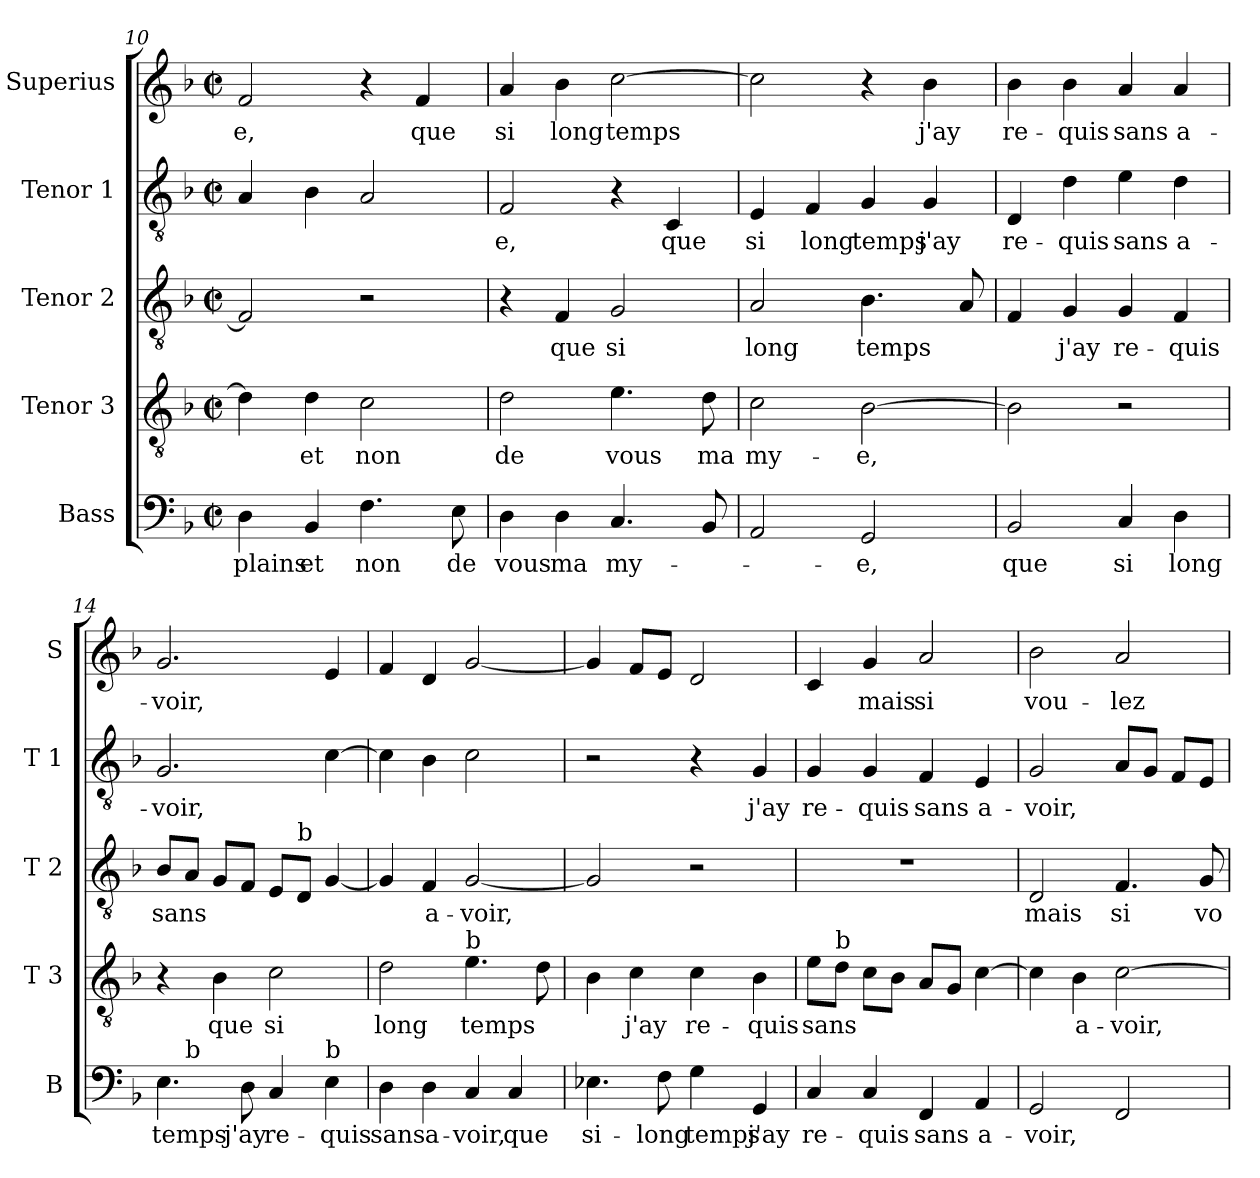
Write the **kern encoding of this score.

**kern	**text	**kern	**text	**kern	**text	**kern	**text	**kern	**text
*part5	*part5	*part4	*part4	*part3	*part3	*part2	*part2	*part1	*part1
*staff5	*staff5	*staff4	*staff4	*staff3	*staff3	*staff2	*staff2	*staff1	*staff1
*I"Bass	*	*I"Tenor 3	*	*I"Tenor 2	*	*I"Tenor 1	*	*I"Superius	*
*I'B	*	*I'T 3	*	*I'T 2	*	*I'T 1	*	*I'S	*
*clefF4	*	*clefGv2	*	*clefGv2	*	*clefGv2	*	*clefG2	*
*k[b-]	*	*k[b-]	*	*k[b-]	*	*k[b-]	*	*k[b-]	*
*F:	*	*F:	*	*F:	*	*F:	*	*F:	*
*M2/2	*	*M2/2	*	*M2/2	*	*M2/2	*	*M2/2	*
*met(c|)	*	*met(c|)	*	*met(c|)	*	*met(c|)	*	*met(c|)	*
=10	=10	=10	=10	=10	=10	=10	=10	=10	=10
4D\	plains	4d\]	.	2F/]	.	4A/	.	2f/	-e,
4BB-/	et	4d\	et	.	.	4B-\	.	.	.
4.F\	non	2c\	non	2r	.	2A/	.	4r	.
.	.	.	.	.	.	.	.	4f/	que
8E\	de	.	.	.	.	.	.	.	.
!!LO:PB:g=z
=11	=11	=11	=11	=11	=11	=11	=11	=11	=11
4D\	vous	2d\	de	4r	.	2F/	-e,	4a/	si
4D\	ma	.	.	4F/	que	.	.	4b-\	long
4.C/	my-	4.e\	vous	2G/	si	4r	.	[2cc\	temps
.	.	.	.	.	.	4C/	que	.	.
8BB-/	.	8d\	ma	.	.	.	.	.	.
=12	=12	=12	=12	=12	=12	=12	=12	=12	=12
2AA/	.	2c\	my-	2A/	long	4E/	si	2cc\]	.
.	.	.	.	.	.	4F/	long	.	.
2GG/	-e,	[2B-\	-e,	4.B-\	temps	4G/	temps	4r	.
.	.	.	.	.	.	4G/	j'ay	4b-\	j'ay
.	.	.	.	8A/	.	.	.	.	.
=13	=13	=13	=13	=13	=13	=13	=13	=13	=13
2BB-/	que	2B-\]	.	4F/	.	4D/	re-	4b-\	re-
.	.	.	.	4G/	j'ay	4d\	-quis	4b-\	-quis
4C/	si	2r	.	4G/	re-	4e\	sans	4a/	sans
4D\	long	.	.	4F/	-quis	4d\	a-	4a/	a-
=14	=14	=14	=14	=14	=14	=14	=14	=14	=14
*^	*	*	*	*	*	*	*	*	*
4.E\	8ryy	temps	4r	.	8B-/L	sans	2.G/	-voir,	2.g/	-voir,
!	!LO:TX:a:t=b	!	!	!	!	!	!	!	!	!
.	2..ryy	.	.	.	8A/J	.	.	.	.	.
.	.	.	4B-\	que	8G/L	.	.	.	.	.
8D\	.	j'ay	.	.	8F/J	.	.	.	.	.
4C/	.	re-	2c\	si	8E/L	.	.	.	.	.
!	!	!	!	!	!LO:TX:a:t=b	!	!	!	!	!
.	.	.	.	.	8D/J	.	.	.	.	.
!LO:TX:a:t=b	!	!	!	!	!	!	!	!	!	!
4E\	.	-quis	.	.	[4G/	.	[4c\	.	4e/	.
*v	*v	*	*	*	*	*	*	*	*	*
=15	=15	=15	=15	=15	=15	=15	=15	=15	=15
4D\	sans	2d\	long	4G/]	.	4c\]	.	4f/	.
4D\	a-	.	.	4F/	a-	4B-\	.	4d/	.
!	!	!LO:TX:a:t=b	!	!	!	!	!	!	!
4C/	-voir,	4.e\	temps	[2G/	-voir,	2c\	.	[2g/	.
4C/	que	.	.	.	.	.	.	.	.
.	.	8d\	.	.	.	.	.	.	.
=16	=16	=16	=16	=16	=16	=16	=16	=16	=16
4.E-X\	si-	4B-\	.	2G/]	.	2r	.	4g/]	.
.	.	4c\	j'ay	.	.	.	.	8f/L	.
8F\	-long	.	.	.	.	.	.	8e/J	.
4G\	temps	4c\	re-	2r	.	4r	.	2d/	.
4GG/	j'ay	4B-\	-quis	.	.	4G/	j'ay	.	.
!!LO:LB:g=z
=17	=17	=17	=17	=17	=17	=17	=17	=17	=17
4C/	re-	8e\L	sans	1r	.	4G/	re-	4c/	.
!	!	!LO:TX:a:t=b	!	!	!	!	!	!	!
.	.	8d\J	.	.	.	.	.	.	.
4C/	-quis	8c\L	.	.	.	4G/	-quis	4g/	mais
.	.	8B-\J	.	.	.	.	.	.	.
4FF/	sans	8A/L	.	.	.	4F/	sans	2a/	si
.	.	8G/J	.	.	.	.	.	.	.
4AA/	a-	[4c\	.	.	.	4E/	a-	.	.
=18	=18	=18	=18	=18	=18	=18	=18	=18	=18
2GG/	-voir,	4c\]	.	2D/	mais	2G/	-voir,	2b-\	vou-
.	.	4B-\	a-	.	.	.	.	.	.
2FF/	.	[2c\	-voir,	4.F/	si	8A/L	.	2a/	-lez
.	.	.	.	.	.	8G/J	.	.	.
.	.	.	.	.	.	8F/L	.	.	.
.	.	.	.	8G/	vo-	8E/J	.	.	.
=	=	=	=	=	=	=	=	=	=
*-	*-	*-	*-	*-	*-	*-	*-	*-	*-
